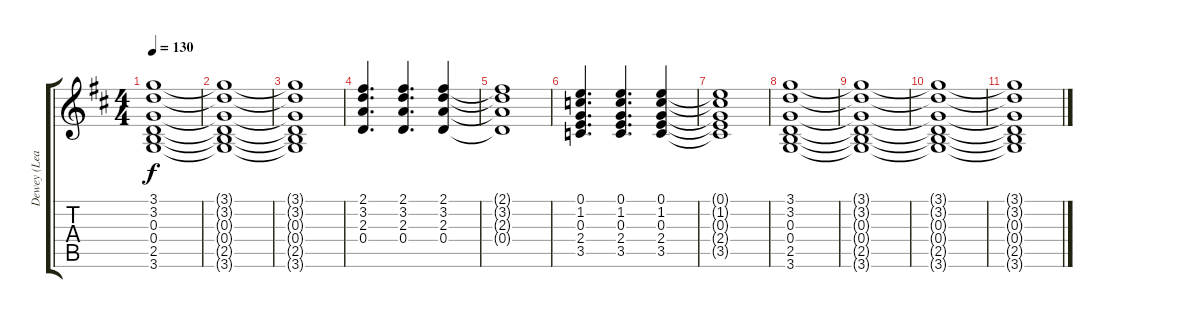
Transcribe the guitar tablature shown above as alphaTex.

\track ("Dewey (Lead Vocals, 2nd Guitar)" "Dewey (Lea") {instrument acousticguitarsteel}
\staff {score tabs}
\tuning (E4 B3 G3 D3 A2 E2) {hide}
\ts (4 4)
\tempo 130
\clef g2
\ks d
(3.1{t} 3.2{t} 0.3{t} 0.4{t} 2.5{t} 3.6{t}).1{dy f} |
(3.1{t} 3.2{t} 0.3{t} 0.4{t} 2.5{t} 3.6{t}).1 |
(3.1{t} 3.2{t} 0.3{t} 0.4{t} 2.5{t} 3.6{t}).1 |
(2.1 3.2 2.3 0.4).4{d} (2.1 3.2 2.3 0.4).4{d} (2.1 3.2 2.3 0.4).4 |
(2.1{t} 3.2{t} 2.3{t} 0.4{t}).1 |
(0.1 1.2 0.3 2.4 3.5).4{d} (0.1 1.2 0.3 2.4 3.5).4{d} (0.1 1.2 0.3 2.4 3.5).4 |
(0.1{t} 1.2{t} 0.3{t} 2.4{t} 3.5{t}).1 |
(3.1 3.2 0.3 0.4 2.5 3.6).1 |
(3.1{t} 3.2{t} 0.3{t} 0.4{t} 2.5{t} 3.6{t}).1 |
(3.1{t} 3.2{t} 0.3{t} 0.4{t} 2.5{t} 3.6{t}).1 |
(3.1{t} 3.2{t} 0.3{t} 0.4{t} 2.5{t} 3.6{t}).1
